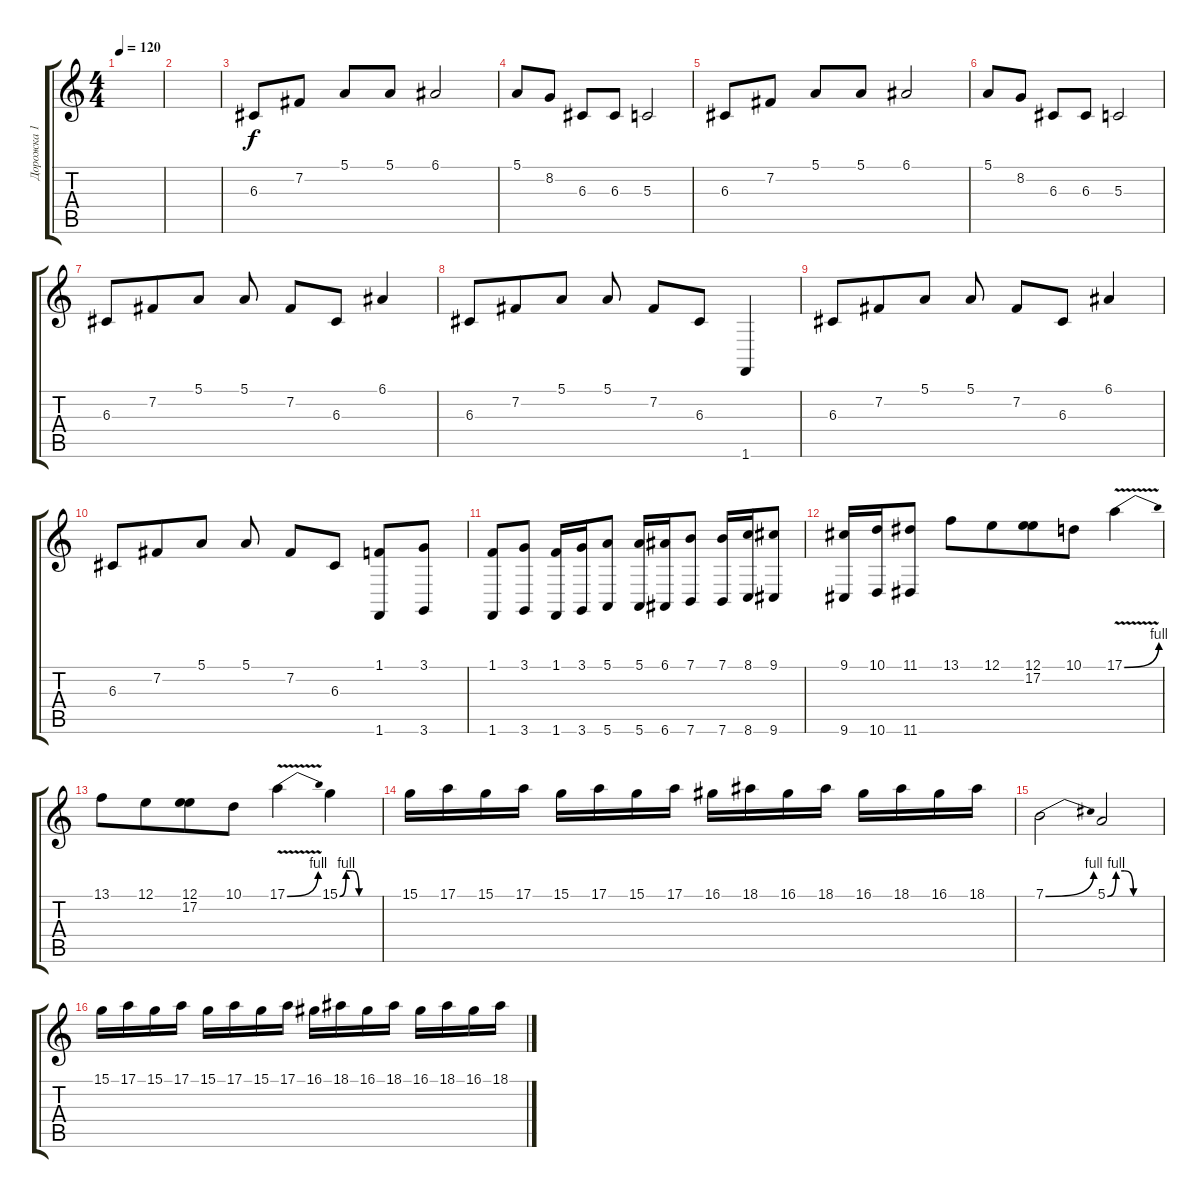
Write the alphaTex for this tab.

\track ("Дорожка 1" "Дорожка 1") {instrument electricgrandpiano}
\staff {score tabs}
\tuning (E4 B3 G3 D3 A2 E2) {hide}
\ts (4 4)
\tempo 120
\clef g2
\ks c
|
|
6.3.8 7.2.8 5.1.8 5.1.8 6.1.2 |
5.1.8 8.2.8 6.3.8 6.3.8 5.3.2 |
6.3.8 7.2.8 5.1.8 5.1.8 6.1.2 |
5.1.8 8.2.8 6.3.8 6.3.8 5.3.2 |
6.3.8 7.2.8{beam merge} 5.1.8{beam split} 5.1.8 7.2.8 6.3.8 6.1.4 |
6.3.8 7.2.8{beam merge} 5.1.8{beam split} 5.1.8 7.2.8 6.3.8 1.6.4 |
6.3.8 7.2.8{beam merge} 5.1.8{beam split} 5.1.8 7.2.8 6.3.8 6.1.4 |
6.3.8 7.2.8{beam merge} 5.1.8{beam split} 5.1.8 7.2.8 6.3.8 (1.1 1.6).8 (3.1 3.6).8 |
(1.1 1.6).8 (3.1 3.6).8 (1.1 1.6).16 (3.1 3.6).16 (5.1 5.6).8 (5.1 5.6).16 (6.1 6.6).16 (7.1 7.6).8 (7.1 7.6).16 (8.1 8.6).16 (9.1 9.6).8 |
(9.1 9.6).16 (10.1 10.6).16 (11.1 11.6).8 13.1.8 12.1.8{beam merge} (12.1 17.2).8 10.1.8 17.1{be (bend 0 0 60 4) v}.4 |
13.1.8 12.1.8{beam merge} (12.1 17.2).8 10.1.8 17.1{be (bend 0 0 60 4) v}.4 15.1{be (custom 0 0 10 4 20 4 30 0 60 0)}.4 |
15.1.16 17.1.16 15.1.16 17.1.16 15.1.16 17.1.16 15.1.16 17.1.16 16.1.16 18.1.16 16.1.16 18.1.16 16.1.16 18.1.16 16.1.16 18.1.16 |
7.1{be (bend 0 0 60 4)}.2 5.1{be (custom 0 0 10 4 20 4 30 0 60 0)}.2 |
15.1.16 17.1.16 15.1.16 17.1.16 15.1.16 17.1.16 15.1.16 17.1.16 16.1.16 18.1.16 16.1.16 18.1.16 16.1.16 18.1.16 16.1.16 18.1.16
